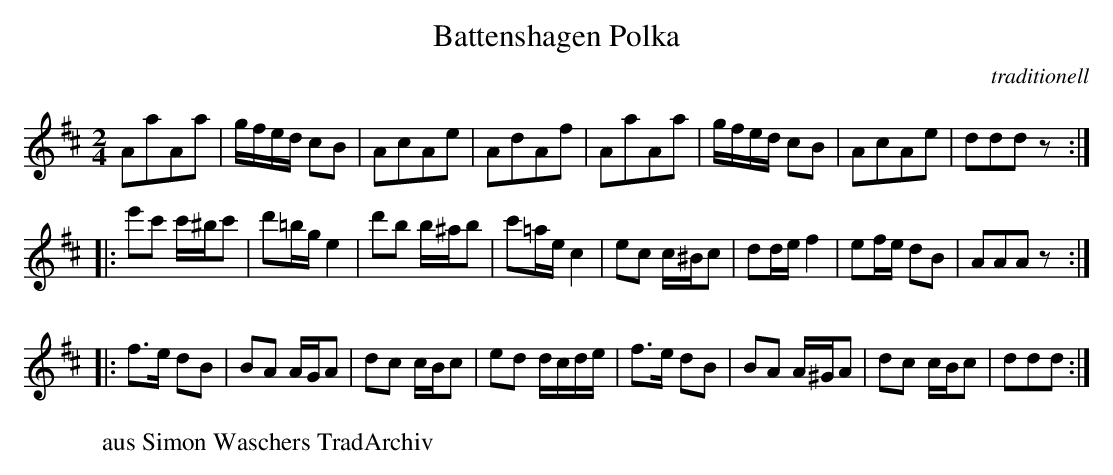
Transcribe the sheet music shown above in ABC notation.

X:1
T:Battenshagen Polka
C:traditionell
M:2/4
L:1/16
K:D
A2a2A2a2 | gfed c2B2 | A2c2A2e2 | A2d2A2f2 |\
A2a2A2a2 | gfed c2B2 | A2c2A2e2 | d2d2d2z2 :|
|:\
e'2c'2 c'^bc'2 | d'2=bg e4 | d'2b2 b^ab2 | c'2=ae c4 |\
e2c2 c^Bc2 | d2de f4 | e2fe d2B2 | A2A2A2z2 :|
|:\
f3e d2B2 | B2A2 AGA2 | d2c2 cBc2 | e2d2 dcde |\
f3e d2B2 | B2A2 A^GA2 | d2c2 cBc2 | d2d2d2 :|
W:aus Simon Waschers TradArchiv
